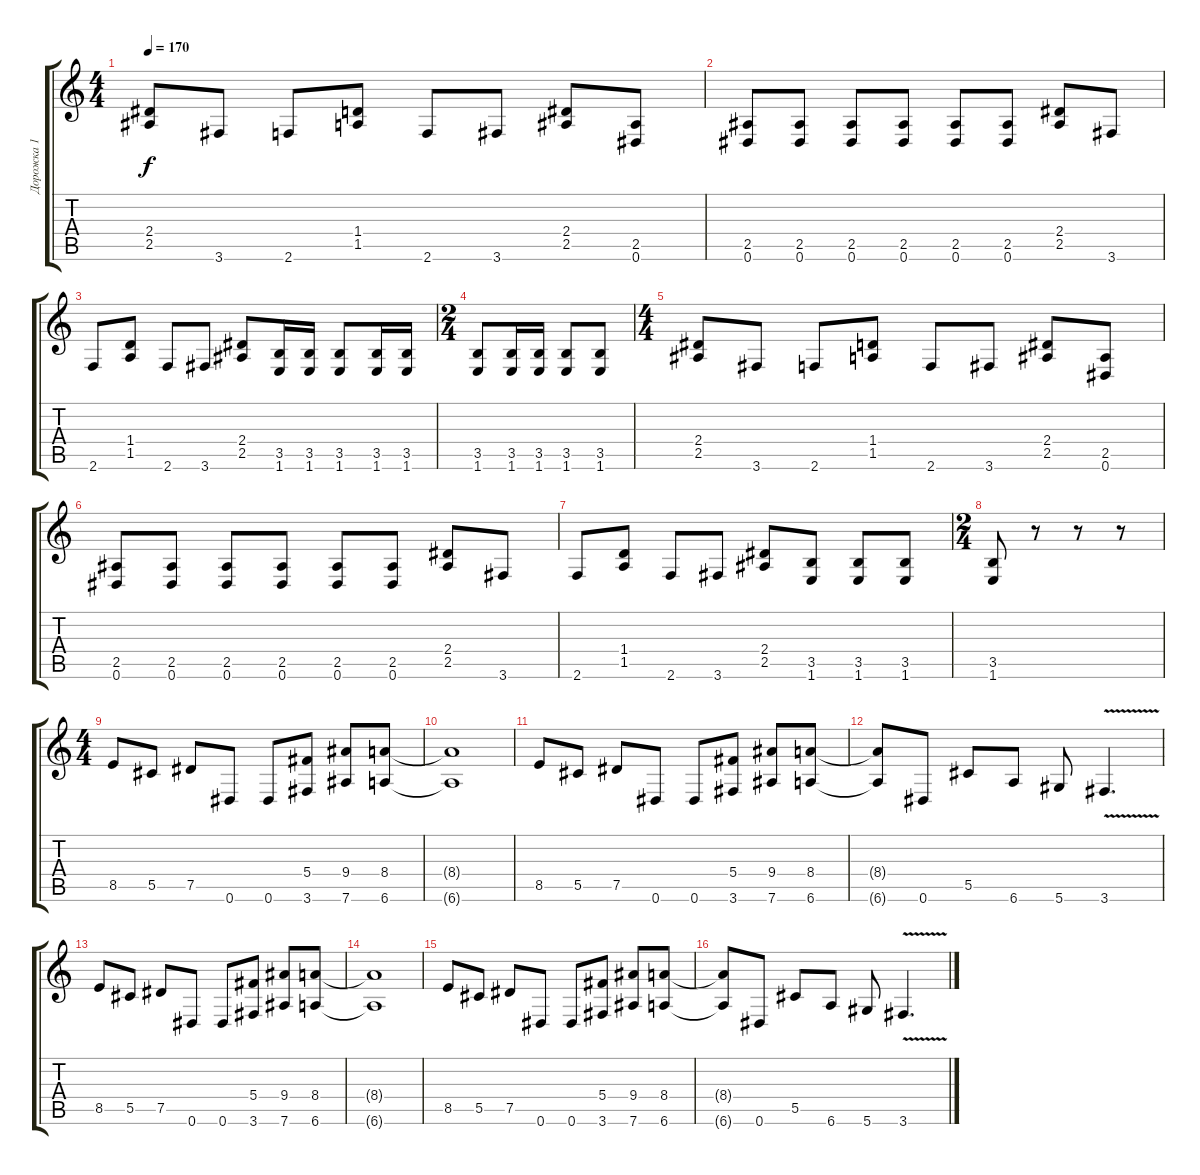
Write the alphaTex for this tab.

\track ("Дорожка 1" "Дорожка 1") {instrument distortionguitar}
\staff {score tabs}
\tuning (Eb4 Bb3 Gb3 Db3 Ab2 Eb2) {hide}
\ts (4 4)
\tempo 170
\clef g2
\ks c
(2.4 2.5).8{dy f} 3.6.8 2.6.8 (1.4 1.5).8 2.6.8 3.6.8 (2.4 2.5).8 (2.5 0.6).8 |
(2.5 0.6).8 (2.5 0.6).8 (2.5 0.6).8 (2.5 0.6).8 (2.5 0.6).8 (2.5 0.6).8 (2.4 2.5).8 3.6.8 |
2.6.8 (1.4 1.5).8 2.6.8 3.6.8 (2.4 2.5).8 (3.5 1.6).16 (3.5 1.6).16 (3.5 1.6).8 (3.5 1.6).16 (3.5 1.6).16 |
\ts (2 4)
(3.5 1.6).8 (3.5 1.6).16 (3.5 1.6).16 (3.5 1.6).8 (3.5 1.6).8 |
\ts (4 4)
(2.4 2.5).8 3.6.8 2.6.8 (1.4 1.5).8 2.6.8 3.6.8 (2.4 2.5).8 (2.5 0.6).8 |
(2.5 0.6).8 (2.5 0.6).8 (2.5 0.6).8 (2.5 0.6).8 (2.5 0.6).8 (2.5 0.6).8 (2.4 2.5).8 3.6.8 |
2.6.8 (1.4 1.5).8 2.6.8 3.6.8 (2.4 2.5).8 (3.5 1.6).8 (3.5 1.6).8 (3.5 1.6).8 |
\ts (2 4)
(3.5 1.6).8 r.8 r.8 r.8 |
\ts (4 4)
8.5.8 5.5.8 7.5.8 0.6.8 0.6.8 (5.4 3.6).8 (9.4 7.6).8 (8.4 6.6).8 |
(8.4{t} 6.6{t}).1 |
8.5.8 5.5.8 7.5.8 0.6.8 0.6.8 (5.4 3.6).8 (9.4 7.6).8 (8.4 6.6).8 |
(8.4{t} 6.6{t}).8 0.6.8 5.5.8 6.6.8 5.6.8 3.6{v}.4{d} |
8.5.8 5.5.8 7.5.8 0.6.8 0.6.8 (5.4 3.6).8 (9.4 7.6).8 (8.4 6.6).8 |
(8.4{t} 6.6{t}).1 |
8.5.8 5.5.8 7.5.8 0.6.8 0.6.8 (5.4 3.6).8 (9.4 7.6).8 (8.4 6.6).8 |
(8.4{t} 6.6{t}).8 0.6.8 5.5.8 6.6.8 5.6.8 3.6{v}.4{d}
